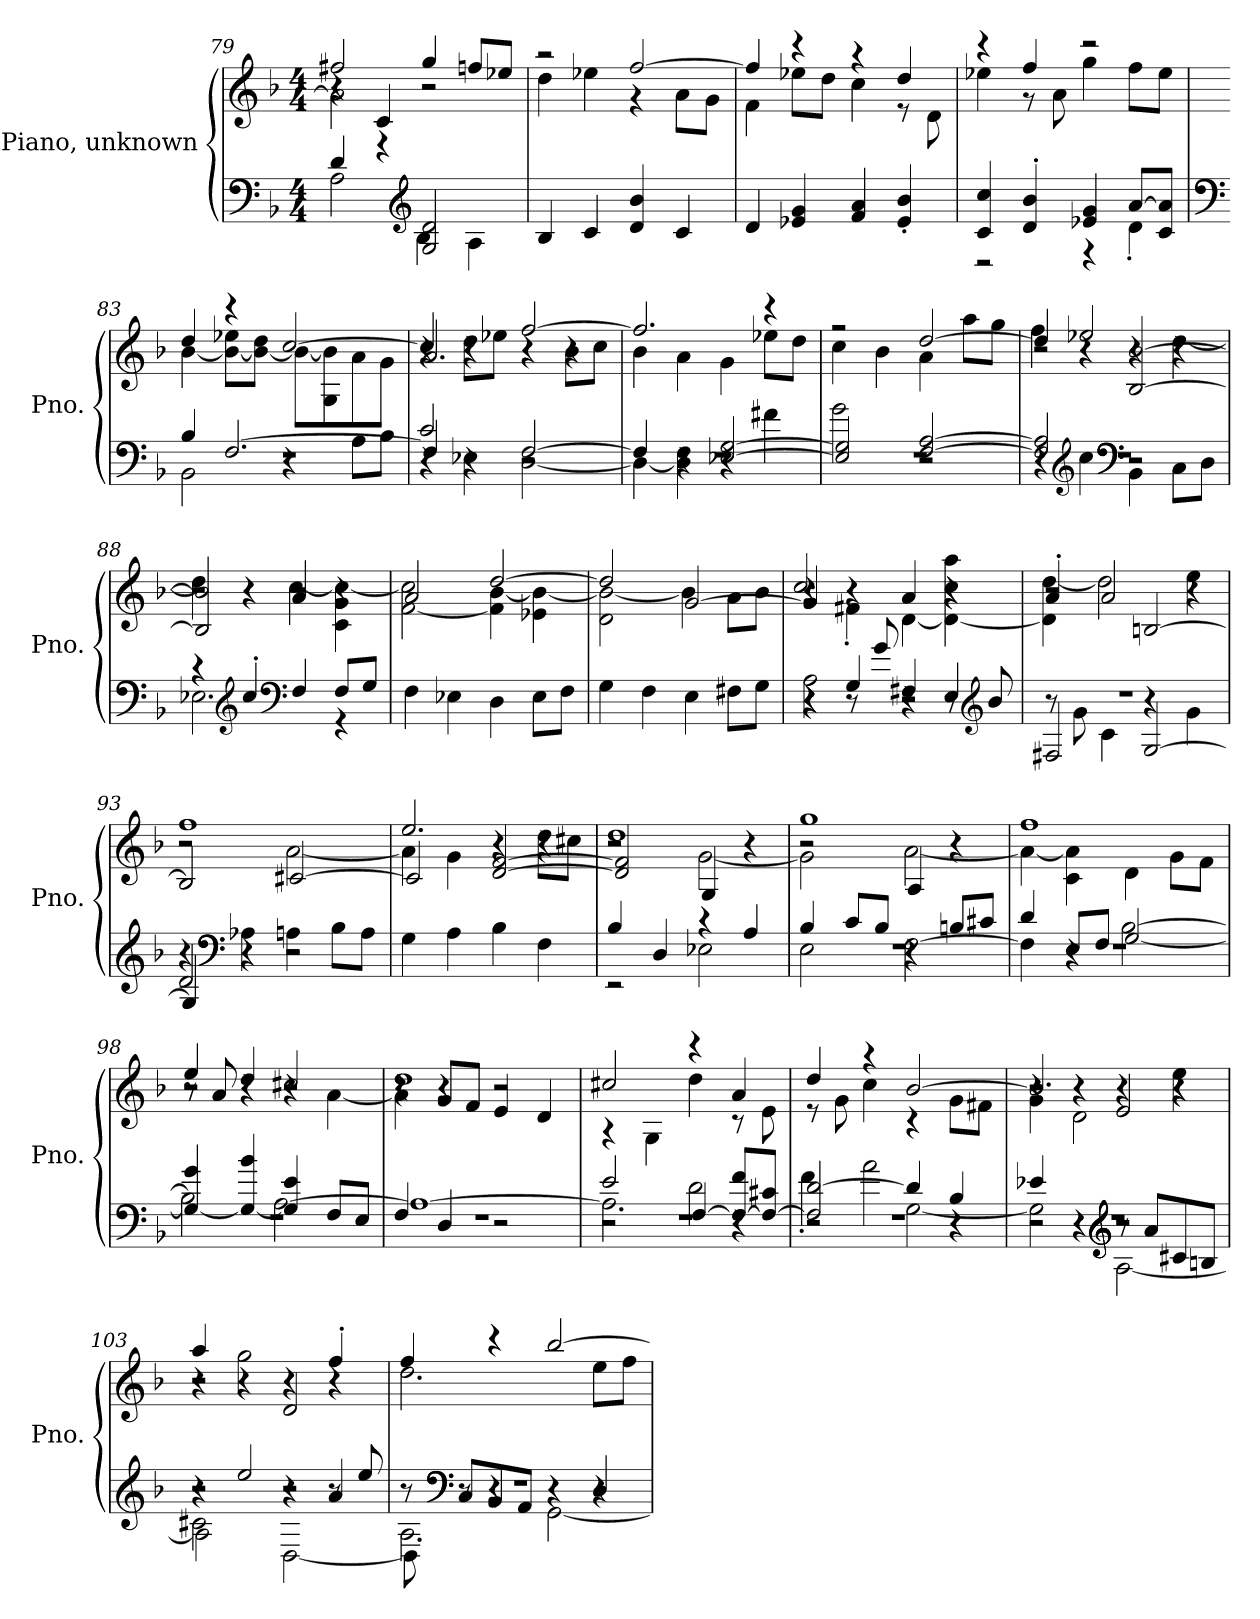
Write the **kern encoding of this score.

**kern	**kern
*part1	*part1
*staff2	*staff1
*I"Piano, unknown	*
*I'Pno.	*
!!LO:LB:g=z
*clefF4	*clefG2
*k[b-]	*k[b-]
*M4/4	*M4/4
=79	=79
*^	*^
*	*	*	*^
4d/	2A\	2ff#X/	2a\]	4r
4r	.	.	.	4c/
*clefG2	*	*	*	*
2G/ 2d/	4B-\	2r	2r	4gg/
.	4A\	.	.	8ffn/L
.	.	.	.	8ee-X/J
*v	*v	*	*	*
*	*	*v	*v
=80	=80	=80
4B-/	2r	4dd\
4c/	.	4ee-X\
4d/ 4b-/	[2ff/	4r
4c/	.	8a\L
.	.	8g\J
=81	=81	=81
4d/	4ff/]	4f\
4e-X/ 4g/	4r	8ee-X\L
.	.	8dd\J
4f/ 4a/	4r	4cc\
4e-/' 4b-/'	4dd/	8r
.	.	8d\
=82	=82	=82
*^	*	*
4c/ 4cc/	2r	4r	4ee-X\
4d/' 4b-/'	.	4ff/	8r
.	.	.	8a\
4e-X/ 4g/	4r	2r	4gg\
[8a/L	4d'\	.	8ff\L
8c/ 8a/]J	.	.	8ee-\J
*v	*v	*	*
=83	=83	=83
*clefF4	*	*
*^	*	*
*	*^	*	*
1r	2BB-\	4B-/	4dd/	[4b-\
.	.	[2.F/	4r	8b-\_ 8ee-X\L
.	.	.	.	8b-\_ 8dd\J
.	4r	.	[2cc/	8b-\L_
.	.	.	.	8G\ 8b-\]
.	8A\L	.	.	8a\
.	8B-\J	.	.	8g\J
!!LO:LB:g=z
=84	=84	=84	=84	=84
*	*	*	*	*^
2c/	4r	4F/]	4cc/]	4r	2.a/
.	4E-X\	4r	4r	8dd\L	.
.	.	.	.	8ee-X\J	.
2r	[2D\	[2F/	[2ff/	4r	.
.	.	.	.	8b-\L	4r
.	.	.	.	8cc\J	.
*	*	*	*	*v	*v
=85	=85	=85	=85	=85
1r	4D\_	4F/]	2.ff/]	4b-\
.	4D\] 4F\	4r	.	4a\
.	4r	[2E-X/ [2G/	.	4g\
.	4f#X\	.	4r	8ee-X\L
.	.	.	.	8dd\J
=86	=86	=86	=86	=86
1r	2g\	2E-/] 2G/]	2r	4cc\
.	.	.	.	4b-\
.	2r	[2F/ [2A/	[2dd/	4a\
.	.	.	.	8aa\L
.	.	.	.	8gg\J
=87	=87	=87	=87	=87
*	*	*	*	*^
1r	4r	2F/] 2A/]	4dd/]	4ff\	2r
*clefG2	*	*	*	*	*
.	4cc\	.	2ee-X/	4r	.
*clefF4	*	*	*	*	*
.	4BB-\	2r	.	4r	[2B-/ [2b-/
.	8C\L	.	4r	[4dd\	.
.	8D\J	.	.	.	.
*	*v	*v	*	*	*
=88	=88	=88	=88	=88
4r	2.E-X\	2r	4dd\]	2B-/] 2b-/]
*clefG2	*	*	*	*
4cc'/	.	.	4r	.
*clefF4	*	*	*	*
4F/	.	4a/	[4cc\	2r
8F/L	4r	4r	4c\ 4g\ 4cc\_	.
8G/J	.	.	.	.
*v	*v	*	*	*
*	*	*v	*v
!!LO:LB:g=z
=89	=89	=89
4F\	2a/	[2f\ 2cc\]
4E-X\	.	.
4D\	[2dd/	4f\] [4b-\
8E-\L	.	4e-X\ 4b-\_
8F\J	.	.
=90	=90	=90
4G\	2dd/]	2d\ 2b-\_
4F\	.	.
4E\	[2g/	4b-\]
8F#X\L	.	8a\L
8G\J	.	8b-\J
=91	=91	=91
*^	*	*^
*	*^	*	*	*
4r	2A\	4r	4g/]	4r	2.cc/
8r	.	4G/	4r	4f#X'\	.
8g/	.	.	.	.	.
4F#X/	2r	4r	4a/	[4d\	.
8r	.	4E/	4r	4d\_ 4cc\ 4aa\	4r
*clefG2	*	*	*	*	*
8b-/	.	.	.	.	.
=92	=92	=92	=92	=92	=92
1r	8r	2F#X/	4a'/	4d\] [4dd\	2r
.	8g\	.	.	.	.
.	4c\	.	2a/	2dd\]	.
.	4r	[2G/	.	.	[2Bn/
.	4g\	.	4r	4ee\	.
=93	=93	=93	=93	=93	=93
2d/	4r	4G/]	1ff	2r	2B/]
*clefF4	*	*	*	*	*
.	4A-X\	4r	.	.	.
2r	4An\	2r	.	[2a\	[2c#X/
.	8B-\L	.	.	.	.
.	8A\J	.	.	.	.
*v	*v	*v	*	*	*
!!LO:PB:g=z	!!	!!
=94	=94	=94	=94
4G\	2.ee/	4a\]	2c#/]
4A\	.	4g\	.
4B-\	.	4r	[2d/ [2f/
4F\	4r	8dd\L	.
.	.	8cc#X\J	.
=95	=95	=95	=95
*^	*	*	*
4B-/	2r	1dd	2r	2d/] 2f/]
4D/	.	.	.	.
4r	2E-X\	.	[2g\	4G/
4A/	.	.	.	4r
=96	=96	=96	=96	=96
*	*^	*	*	*
1r	4B-/	2E\	1gg	2g\]	2r
.	8c/L	.	.	.	.
.	8B-/J	.	.	.	.
.	4r	[2F\	.	[2a\	4A/
.	8Bn/L	.	.	.	4r
.	8c#X/J	.	.	.	.
*	*	*	*	*v	*v
=97	=97	=97	=97	=97
1r	4d/	4F\]	1ff	4a\_
.	8E/L	4r	.	4c\ 4a\]
.	8F/J	.	.	.
.	[2G/	[2B-\	.	4d\
.	.	.	.	8g\L
.	.	.	.	8f\J
=98	=98	=98	=98	=98
*	*	*	*	*^
1r	4G/_ 4g/	2B-\]	4ee/	2r	8r
.	.	.	.	.	8a/
.	4G/_ 4b-/	.	4r	.	4dd/
.	4G/] 4e/	[2A\	2cc#X/	4r	2r
.	8F/L	.	.	[4a\	.
.	8E/J	.	.	.	.
!!LO:LB:g=z	!!	!!
=99	=99	=99	=99	=99	=99
1r	4F/	1A_	1dd	4a\]	4r
.	4D/	.	.	4r	8g/L
.	.	.	.	.	8f/J
.	2r	.	.	2r	4e/
.	.	.	.	.	4d/
*	*	*	*	*v	*v
=100	=100	=100	=100	=100
*	*	*^	*	*
1r	2r	2e/	2.A\]	2cc#X/	4r
.	.	.	.	.	4G\
.	2d\	[4F/	.	4r	4dd\
.	.	8F/_ 8f/L	4r	4a/	8r
.	.	8F/_ 8c#X/J	.	.	8e\
=101	=101	=101	=101	=101	=101
1r	2r	2F/] [2d/	4f'\	4dd/	8r
.	.	.	.	.	8g\
.	.	.	2a\	4r	4cc\
.	[2G\	4d/]	.	[2b-/	4r
.	.	4B-/	4r	.	8g\L
.	.	.	.	.	8f#X\J
=102	=102	=102	=102	=102	=102
*	*	*	*	*^	*^
1r	2G\]	4e-X/	2r	2.b-/]	4g\	2r	4r
.	.	4r	.	.	4r	.	2d\
*clefG2	*	*	*	*	*	*	*
.	2r	8r	[2A\	.	4r	2e/	.
.	.	8a/L	.	.	.	.	.
.	.	8c#X/	.	4r	4ee\	.	4r
.	.	8Bn/J	.	.	.	.	.
*	*	*	*	*	*	*v	*v
=103	=103	=103	=103	=103	=103	=103
4r	2c#X\	2r	2A\]	4aa/	4r	2r
2ee/	.	.	.	4r	2gg\	.
.	2r	4r	[2D\	4r	.	2d/
4a/	.	8r	.	4ff'/	4r	.
.	.	8ee/	.	.	.	.
*	*	*	*	*	*v	*v
!!LO:LB:g=z
=104	=104	=104	=104	=104	=104
1r	2.A\	8r	8D\]	4ff/	2.dd\
*clefF4	*	*	*	*	*
.	.	8C/L	8r	.	.
.	.	8BB-/	4r	4r	.
.	.	8AA/J	.	.	.
.	.	4r	[2GG\	[2bb-/	.
.	4r	4D/	.	.	8ee\L
.	.	.	.	.	8ff\J
*v	*v	*v	*v	*	*
*	*v	*v
=	=
*-	*-
